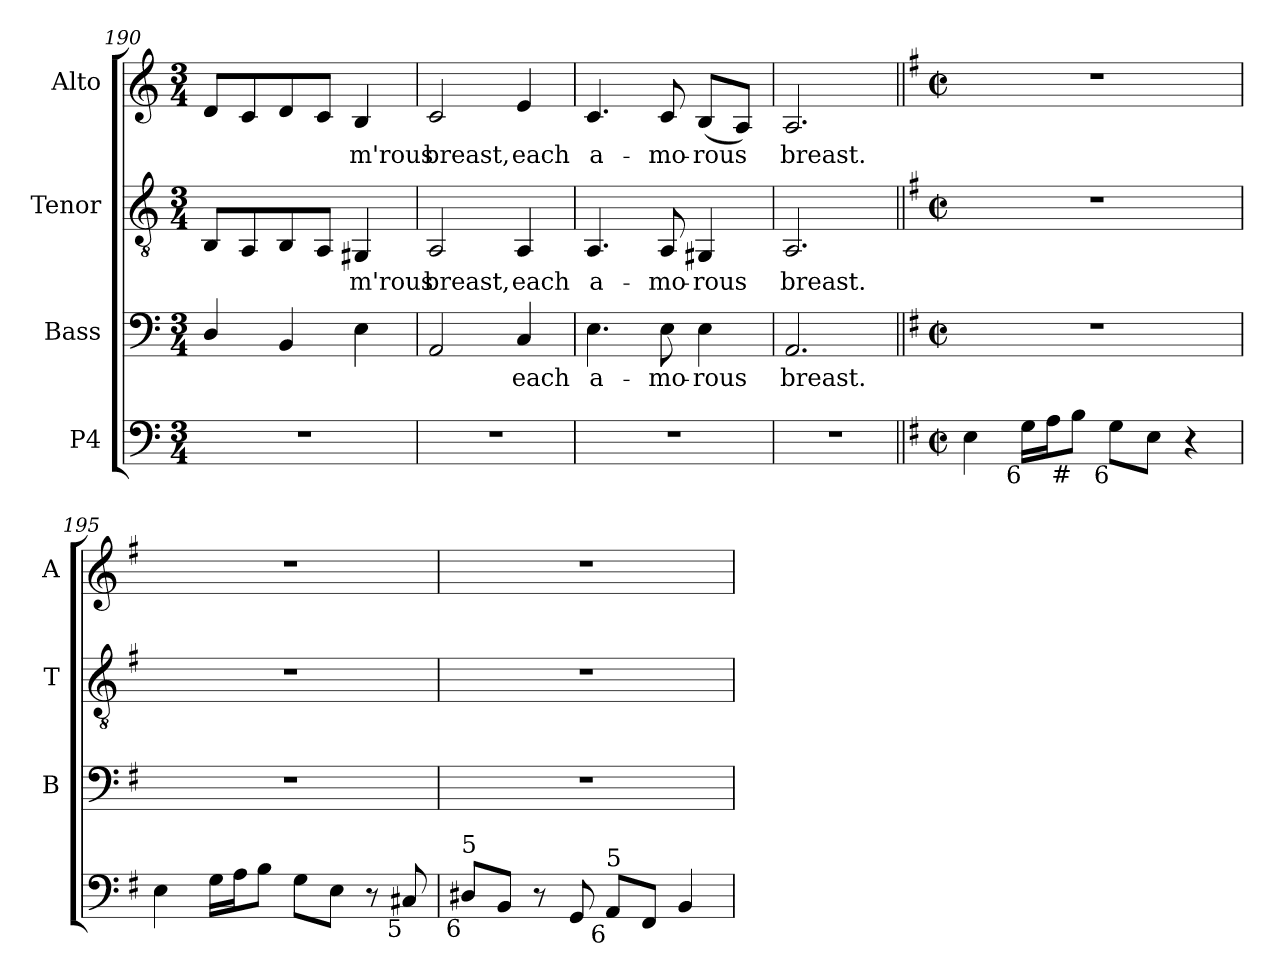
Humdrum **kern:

**kern	**kern	**text	**kern	**text	**kern	**text
*part4	*part3	*part3	*part2	*part2	*part1	*part1
*staff4	*staff3	*staff3	*staff2	*staff2	*staff1	*staff1
*I"P4	*I"Bass	*	*I"Tenor	*	*I"Alto	*
*	*I'B	*	*I'T	*	*I'A	*
*clefF4	*clefF4	*	*clefGv2	*	*clefG2	*
*k[]	*k[]	*	*k[]	*	*k[]	*
*a:	*a:	*	*a:	*	*a:	*
*M3/4	*M3/4	*	*M3/4	*	*M3/4	*
=190	=190	=190	=190	=190	=190	=190
!LO:N:vis=1	!	!	!	!	!	!
2.r	4Di/	.	8BBi/L	.	8di/L	.
.	.	.	8AAi/	.	8ci/	.
.	4BBi/	.	8BBi/	.	8di/	.
.	.	.	8AAi/J	.	8ci/J	.
!	!	!	!	!LO:LY:b:color=#000000	!	!
!	!	!	!	!	!	!LO:LY:b:color=#000000
.	4Ei\	.	4GG#Xi/	-m'rous	4Bi/	-m'rous
=191	=191	=191	=191	=191	=191	=191
!LO:N:vis=1	!	!	!	!	!	!
!	!	!	!	!LO:LY:b:color=#000000	!	!
!	!	!	!	!	!	!LO:LY:b:color=#000000
2.r	2AAi/	.	2AAi/	breast,	2ci/	breast,
!	!	!LO:LY:b:color=#000000	!	!	!	!
!	!	!	!	!LO:LY:b:color=#000000	!	!
!	!	!	!	!	!	!LO:LY:b:color=#000000
.	4Ci/	each	4AAi/	each	4ei/	each
=192	=192	=192	=192	=192	=192	=192
!LO:N:vis=1	!	!	!	!	!	!
!	!	!LO:LY:b:color=#000000	!	!	!	!
!	!	!	!	!LO:LY:b:color=#000000	!	!
!	!	!	!	!	!	!LO:LY:b:color=#000000
2.r	4.Ei\	a-	4.AAi/	a-	4.ci/	a-
!	!	!LO:LY:b:color=#000000	!	!	!	!
!	!	!	!	!LO:LY:b:color=#000000	!	!
!	!	!	!	!	!	!LO:LY:b:color=#000000
.	8Ei\	-mo-	8AAi/	-mo-	8ci/	-mo-
!	!	!LO:LY:b:color=#000000	!	!	!	!
!	!	!	!	!LO:LY:b:color=#000000	!	!
!	!	!	!	!	!	!LO:LY:b:color=#000000
.	4Ei\	-rous	4GG#Xi/	-rous	(8Bi/L	-rous
.	.	.	.	.	8Ai/J)	.
=193	=193	=193	=193	=193	=193	=193
!LO:N:vis=1	!	!	!	!	!	!
!	!	!LO:LY:b:color=#000000	!	!	!	!
!	!	!	!	!LO:LY:b:color=#000000	!	!
!	!	!	!	!	!	!LO:LY:b:color=#000000
2.r	2.AAi/	breast.	2.AAi/	breast.	2.Ai/	breast.
!!LO:PB:g=z
=194||	=194||	=194||	=194||	=194||	=194||	=194||
*k[f#]	*k[f#]	*	*k[f#]	*	*k[f#]	*
*e:	*e:	*	*e:	*	*e:	*
*M2/2	*M2/2	*	*M2/2	*	*M2/2	*
*met(c|)	*met(c|)	*	*met(c|)	*	*met(c|)	*
4Ei\	1r	.	1r	.	1r	.
!LO:TX:b:rj:t=6	!	!	!	!	!	!
16Gi\LL	.	.	.	.	.	.
16Ai\J	.	.	.	.	.	.
!LO:TX:b:rj:t=#	!	!	!	!	!	!
8Bi\J	.	.	.	.	.	.
!LO:TX:b:rj:t=6	!	!	!	!	!	!
8Gi\L	.	.	.	.	.	.
8Ei\J	.	.	.	.	.	.
4r	.	.	.	.	.	.
=195	=195	=195	=195	=195	=195	=195
4Ei\	1r	.	1r	.	1r	.
16Gi\LL	.	.	.	.	.	.
16Ai\J	.	.	.	.	.	.
8Bi\J	.	.	.	.	.	.
8Gi\L	.	.	.	.	.	.
8Ei\J	.	.	.	.	.	.
8r	.	.	.	.	.	.
!LO:TX:b:rj:t=5	!	!	!	!	!	!
8C#Xi/	.	.	.	.	.	.
=196	=196	=196	=196	=196	=196	=196
!LO:TX:b:rj:t=6	!	!	!	!	!	!
!LO:TX:t=5	!	!	!	!	!	!
8D#Xi/L	1r	.	1r	.	1r	.
8BBi/J	.	.	.	.	.	.
8r	.	.	.	.	.	.
8GGi/	.	.	.	.	.	.
!LO:TX:b:rj:t=6	!	!	!	!	!	!
!LO:TX:t=5	!	!	!	!	!	!
8AAi/L	.	.	.	.	.	.
8FF#i/J	.	.	.	.	.	.
4BBi/	.	.	.	.	.	.
=	=	=	=	=	=	=
*-	*-	*-	*-	*-	*-	*-
